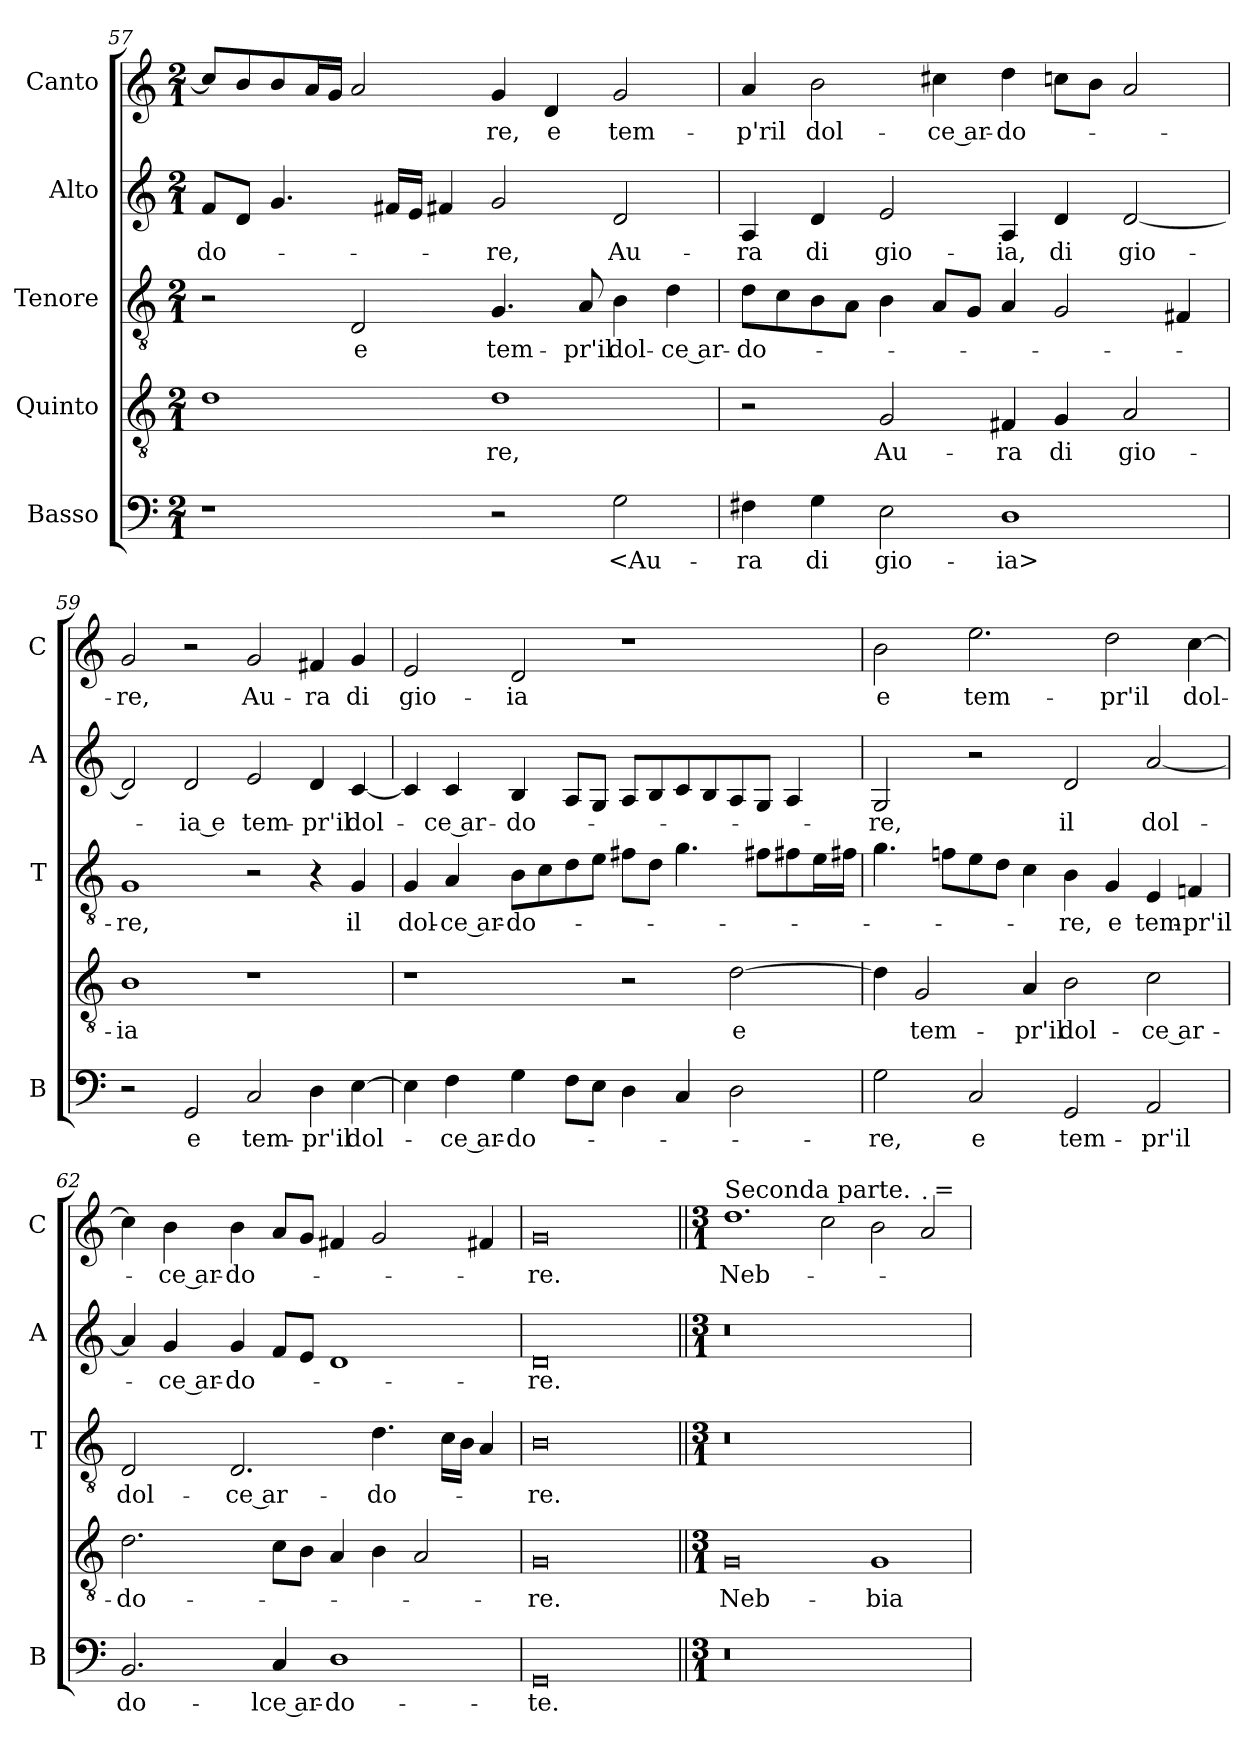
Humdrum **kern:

**kern	**text	**kern	**text	**kern	**text	**kern	**text	**kern	**text
*part5	*part5	*part4	*part4	*part3	*part3	*part2	*part2	*part1	*part1
*staff5	*staff5	*staff4	*staff4	*staff3	*staff3	*staff2	*staff2	*staff1	*staff1
*I"Basso	*	*I"Quinto	*	*I"Tenore	*	*I"Alto	*	*I"Canto	*
*I'B	*	*	*	*I'T	*	*I'A	*	*I'C	*
*clefF4	*	*clefGv2	*	*clefGv2	*	*clefG2	*	*clefG2	*
*k[]	*	*k[]	*	*k[]	*	*k[]	*	*k[]	*
*C:	*	*C:	*	*C:	*	*C:	*	*C:	*
*M2/1	*	*M2/1	*	*M2/1	*	*M2/1	*	*M2/1	*
=57	=57	=57	=57	=57	=57	=57	=57	=57	=57
1r	.	1d	.	2r	.	8fL	-do-	8ccL]	.
.	.	.	.	.	.	8dJ	.	8b	.
.	.	.	.	.	.	4.g	.	8b	.
.	.	.	.	.	.	.	.	16aL	.
.	.	.	.	.	.	.	.	16gJJ	.
.	.	.	.	2D	e	.	.	2a	.
.	.	.	.	.	.	16f#XLL	.	.	.
.	.	.	.	.	.	16eJJ	.	.	.
.	.	.	.	.	.	4f#X	.	.	.
2r	.	1d	-re,	4.G	tem-	2g	-re,	4g	-re,
.	.	.	.	.	.	.	.	4d	e
.	.	.	.	8A	-pr'il	.	.	.	.
2G	<Au-	.	.	4B	dol-	2d	Au-	2g	tem-
.	.	.	.	4d	-ce ar-	.	.	.	.
=58	=58	=58	=58	=58	=58	=58	=58	=58	=58
4F#X	-ra	2r	.	8dL	-do-	4A	-ra	4a	-p'ril
.	.	.	.	8c	.	.	.	.	.
4G	di	.	.	8B	.	4d	di	2b	dol-
.	.	.	.	8AJ	.	.	.	.	.
2E	gio-	2G	Au-	4B	.	2e	gio-	.	.
.	.	.	.	8AL	.	.	.	4cc#X	-ce ar-
.	.	.	.	8GJ	.	.	.	.	.
1D	-ia>	4F#X	-ra	4A	.	4A	-ia,	4dd	-do-
.	.	4G	di	2G	.	4d	di	8ccnL	.
.	.	.	.	.	.	.	.	8bJ	.
.	.	2A	gio-	.	.	[2d	gio-	2a	.
.	.	.	.	4F#X	.	.	.	.	.
=59	=59	=59	=59	=59	=59	=59	=59	=59	=59
2r	.	1B	-ia	1G	-re,	2d]	.	2g	-re,
2GG	e	.	.	.	.	2d	-ia e	2r	.
2C	tem-	1r	.	2r	.	2e	tem-	2g	Au-
4D	-pr'il	.	.	4r	.	4d	-pr'il	4f#X	-ra
[4E	dol-	.	.	4G	il	[4c	dol-	4g	di
=60	=60	=60	=60	=60	=60	=60	=60	=60	=60
4E]	.	1r	.	4G	dol-	4c]	.	2e	gio-
4F	-ce ar-	.	.	4A	-ce ar-	4c	-ce ar-	.	.
4G	-do-	.	.	8BL	-do-	4B	-do-	2d	-ia
.	.	.	.	8c	.	.	.	.	.
8FL	.	.	.	8d	.	8AL	.	.	.
8EJ	.	.	.	8eJ	.	8GJ	.	.	.
4D	.	2r	.	8f#XL	.	8AL	.	1r	.
.	.	.	.	8dJ	.	8B	.	.	.
4C	.	.	.	4.g	.	8c	.	.	.
.	.	.	.	.	.	8B	.	.	.
2D	.	[2d	e	.	.	8A	.	.	.
.	.	.	.	8f#XL	.	8GJ	.	.	.
.	.	.	.	8f#X	.	4A	.	.	.
.	.	.	.	16eL	.	.	.	.	.
.	.	.	.	16f#XJJ	.	.	.	.	.
=61	=61	=61	=61	=61	=61	=61	=61	=61	=61
2G	-re,	4d]	.	4.g	.	2G	-re,	2b	e
.	.	2G	tem-	.	.	.	.	.	.
.	.	.	.	8fnL	.	.	.	.	.
2C	e	.	.	8e	.	2r	.	2.ee	tem-
.	.	.	.	8dJ	.	.	.	.	.
.	.	4A	-pr'il	4c	.	.	.	.	.
2GG	tem-	2B	dol-	4B	-re,	2d	il	.	.
.	.	.	.	4G	e	.	.	2dd	-pr'il
2AA	-pr'il	2c	-ce ar-	4E	tem-	[2a	dol-	.	.
.	.	.	.	4Fn	-pr'il	.	.	[4cc	dol-
=62	=62	=62	=62	=62	=62	=62	=62	=62	=62
2.BB	do-	2.d	-do-	2D	dol-	4a]	.	4cc]	.
.	.	.	.	.	.	4g	-ce ar-	4b	-ce ar-
.	.	.	.	2.D	-ce ar-	4g	-do-	4b	-do-
4C	-lce ar-	8cL	.	.	.	8fL	.	8aL	.
.	.	8BJ	.	.	.	8eJ	.	8gJ	.
1D	-do-	4A	.	.	.	1d	.	4f#X	.
.	.	4B	.	4.d	-do-	.	.	2g	.
.	.	2A	.	.	.	.	.	.	.
.	.	.	.	16cLL	.	.	.	.	.
.	.	.	.	16BJJ	.	.	.	.	.
.	.	.	.	4A	.	.	.	4f#X	.
=63	=63	=63	=63	=63	=63	=63	=63	=63	=63
0GG	-te.	0G	-re.	0B	-re.	0d	-re.	0g	-re.
=64||	=64||	=64||	=64||	=64||	=64||	=64||	=64||	=64||	=64||
*M3/1	*	*M3/1	*	*M3/1	*	*M3/1	*	*M3/1	*
*	*	*Xtuplet	*	*	*	*	*	*Xtuplet	*
!	!	!	!	!	!	!	!	!LO:TX:a:t=Seconda parte. [breve-dot] = [breve]	!
0r	.	3%4G	Neb-	0r	.	0r	.	3%2.dd	Neb-
.	.	.	.	.	.	.	.	3cc	.
.	.	3%2G	-bia	.	.	.	.	3b	.
.	.	.	.	.	.	.	.	3a	.
=	=	=	=	=	=	=	=	=	=
*-	*-	*-	*-	*-	*-	*-	*-	*-	*-
